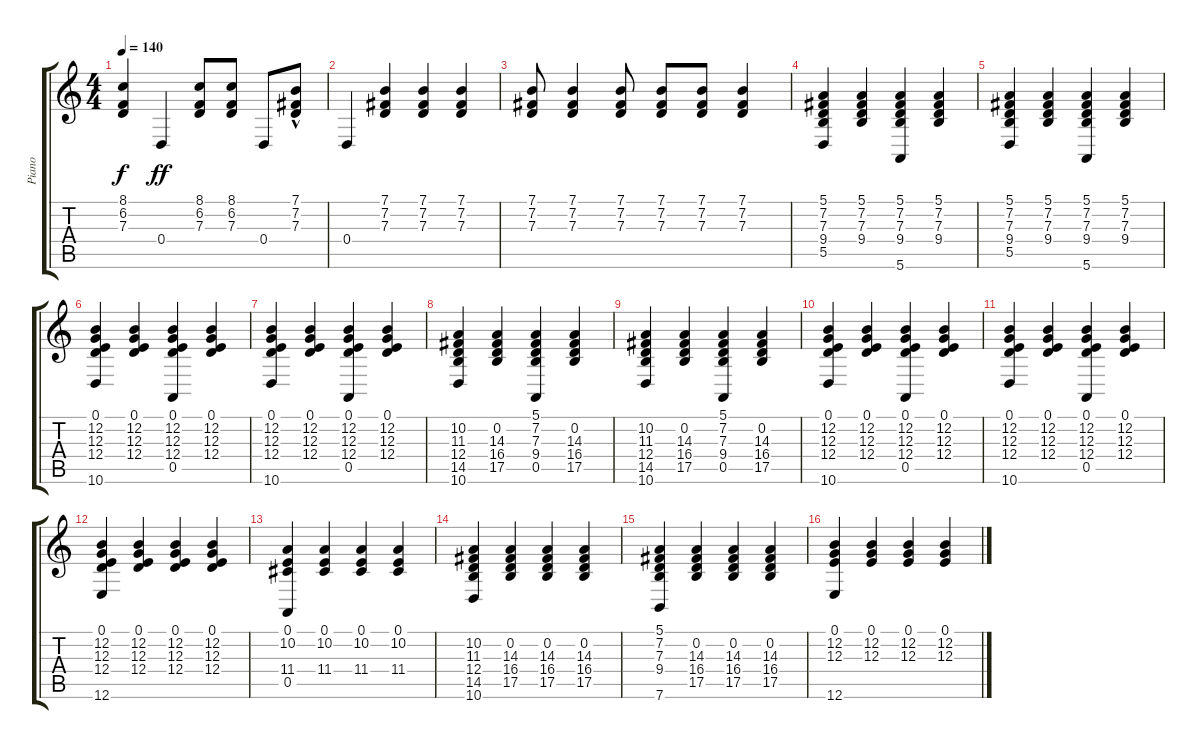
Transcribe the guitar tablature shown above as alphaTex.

\track ("Piano" "Piano") {instrument acousticgrandpiano}
\staff {score tabs}
\tuning (E4 B3 G3 D3 A2 E2) {hide}
\ts (4 4)
\tempo 140
\clef g2
\ks c
(8.1{t} 6.2{t} 7.3{t}).4{dy f} 0.4.4{dy ff} (8.1 6.2 7.3).8 (8.1 6.2 7.3).8 0.4.8 (7.1{hac} 7.2{hac} 7.3{hac}).8 |
0.4.4 (7.1 7.2 7.3).4 (7.1 7.2 7.3).4 (7.1 7.2 7.3).4 |
(7.1 7.2 7.3).8 (7.1 7.2 7.3).4 (7.1 7.2 7.3).8 (7.1 7.2 7.3).8 (7.1 7.2 7.3).8 (7.1 7.2 7.3).4 |
(5.1 7.2 7.3 9.4 5.5).4{volume 14} (5.1 7.2 7.3 9.4).4 (5.1 7.2 7.3 9.4 5.6).4 (5.1 7.2 7.3 9.4).4 |
(5.1 7.2 7.3 9.4 5.5).4 (5.1 7.2 7.3 9.4).4 (5.1 7.2 7.3 9.4 5.6).4 (5.1 7.2 7.3 9.4).4 |
(0.1 12.2 12.3 12.4 10.6).4 (0.1 12.2 12.3 12.4).4 (0.1 12.2 12.3 12.4 0.5).4 (0.1 12.2 12.3 12.4).4 |
(0.1 12.2 12.3 12.4 10.6).4 (0.1 12.2 12.3 12.4).4 (0.1 12.2 12.3 12.4 0.5).4 (0.1 12.2 12.3 12.4).4 |
(10.2 11.3 12.4 14.5 10.6).4 (0.2 14.3 16.4 17.5).4 (5.1 7.2 7.3 9.4 0.5).4 (0.2 14.3 16.4 17.5).4 |
(10.2 11.3 12.4 14.5 10.6).4 (0.2 14.3 16.4 17.5).4 (5.1 7.2 7.3 9.4 0.5).4 (0.2 14.3 16.4 17.5).4 |
(0.1 12.2 12.3 12.4 10.6).4 (0.1 12.2 12.3 12.4).4 (0.1 12.2 12.3 12.4 0.5).4 (0.1 12.2 12.3 12.4).4 |
(0.1 12.2 12.3 12.4 10.6).4 (0.1 12.2 12.3 12.4).4 (0.1 12.2 12.3 12.4 0.5).4 (0.1 12.2 12.3 12.4).4 |
(0.1 12.2 12.3 12.4 12.6).4 (0.1 12.2 12.3 12.4).4 (0.1 12.2 12.3 12.4).4 (0.1 12.2 12.3 12.4).4 |
(0.1 10.2 11.4 0.5).4 (0.1 10.2 11.4).4 (0.1 10.2 11.4).4 (0.1 10.2 11.4).4 |
(10.2 11.3 12.4 14.5 10.6).4 (0.2 14.3 16.4 17.5).4 (0.2 14.3 16.4 17.5).4 (0.2 14.3 16.4 17.5).4 |
(5.1 7.2 7.3 9.4 7.6).4 (0.2 14.3 16.4 17.5).4 (0.2 14.3 16.4 17.5).4 (0.2 14.3 16.4 17.5).4 |
(0.1 12.2 12.3 12.6).4 (0.1 12.2 12.3).4 (0.1 12.2 12.3).4 (0.1 12.2 12.3).4
